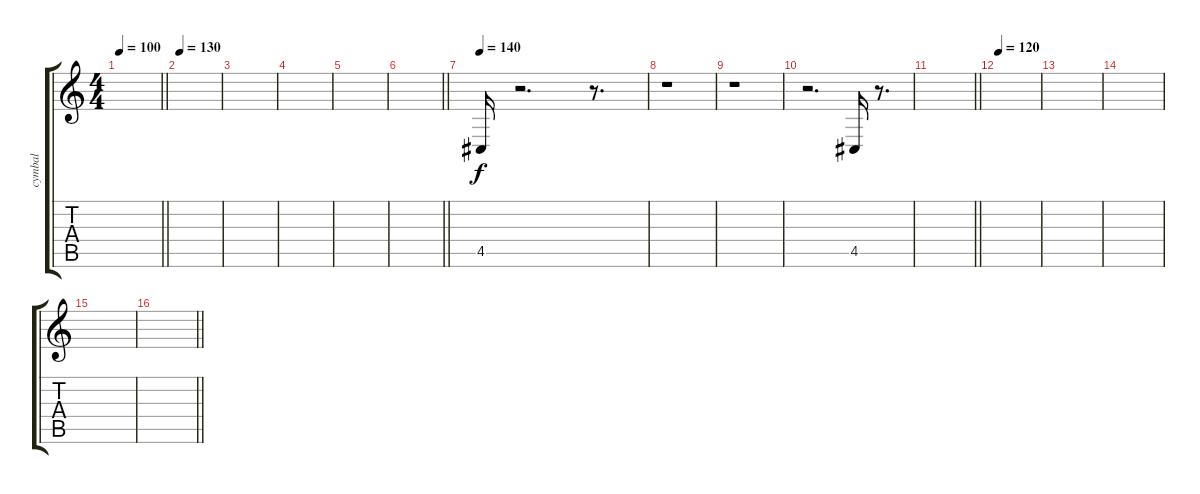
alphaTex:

\track ("cymbal" "cymbal") {instrument reversecymbal}
\staff {score tabs}
\tuning (E4 B3 G3 D3 A2 E2) {hide}
\ts (4 4)
\tempo 100
\clef g2
\barLineRight lightlight
\ks c
|
\section ("" "")
\tempo 130
|
|
|
|
\barLineRight lightlight
|
\section ("" "")
\tempo 140
4.5.16 r.2{d} r.8{d} |
r.1 |
r.1 |
r.2{d} 4.5.16 r.8{d} |
\barLineRight lightlight
|
\section ("" "")
\tempo 120
|
|
|
|
\barLineRight lightlight
